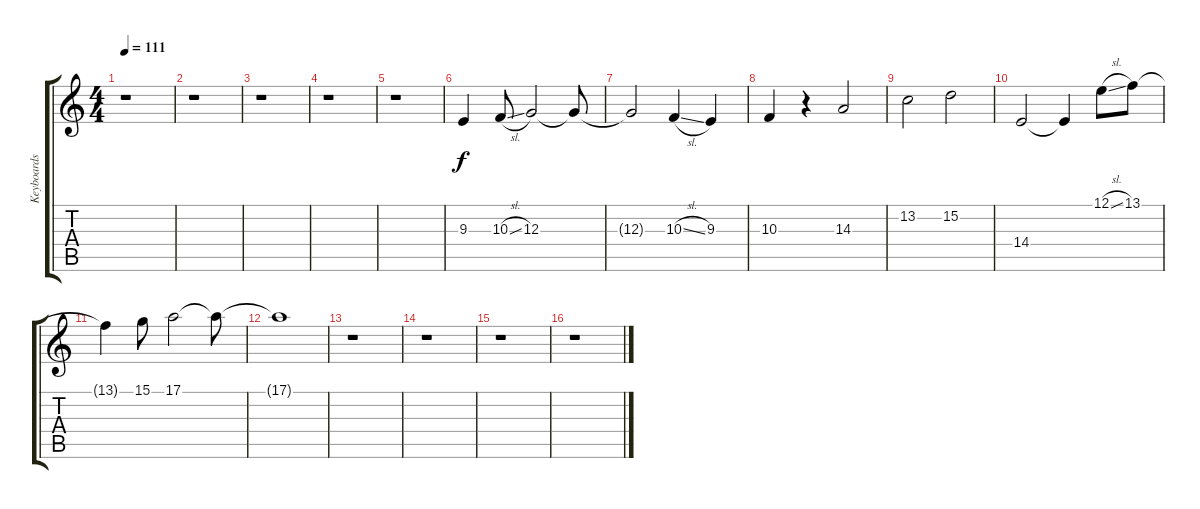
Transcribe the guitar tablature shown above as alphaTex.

\track ("Keyboards 2 (Right)" "Keyboards ") {instrument stringensemble1}
\staff {score tabs}
\tuning (E4 B3 G3 D3 A2 E2) {hide}
\ts (4 4)
\tempo 111
\clef g2
\ks c
r.1{dy f} |
r.1 |
r.1 |
r.1 |
r.1 |
9.3.4{volume 12} 10.3{sl}.8 12.3.2 12.3{t}.8 |
12.3{t}.2 10.3{sl}.4 9.3.4 |
10.3.4 r.4 14.3.2 |
13.2.2 15.2.2 |
14.4.2 14.4{t}.4 12.1{sl}.8 13.1.8 |
13.1{t}.4 15.1.8 17.1.2 17.1{t}.8 |
17.1{t}.1 |
r.1 |
r.1 |
r.1 |
r.1
